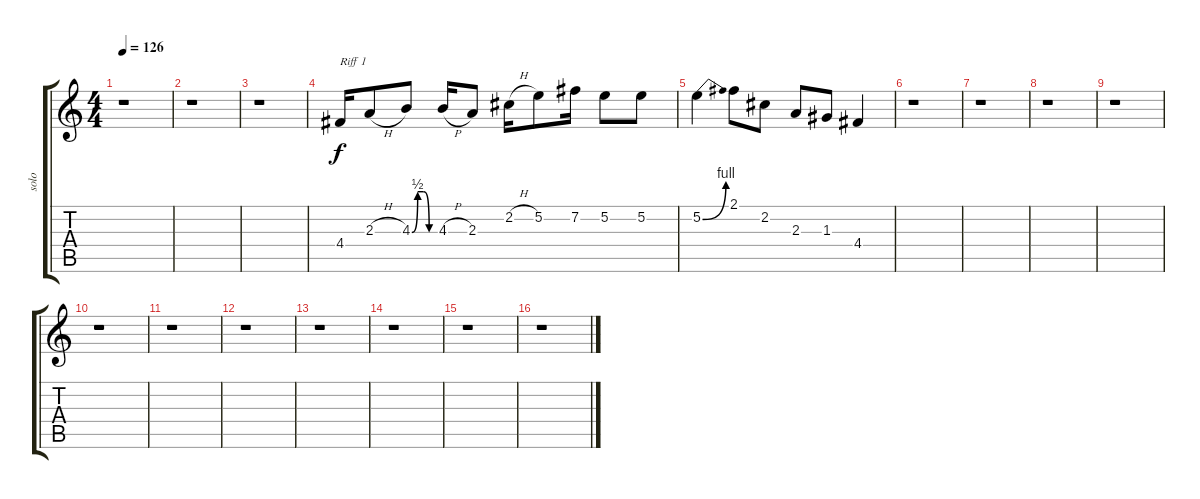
\track ("solo" "solo") {instrument electricguitarclean}
\staff {score tabs}
\tuning (E4 B3 G3 D3 A2 E2) {hide}
\ts (4 4)
\tempo 126
\clef g2
\ks c
r.1{dy f} |
r.1 |
r.1 |
4.4.16{txt "Riff 1"} 2.3{h}.8 4.3{be (custom 0 0 15 2 30 2 45 0 60 0)}.8 4.3{h}.16 2.3.8 2.2{h}.16 5.2.8 7.2.16 5.2.8 5.2.8 |
5.2{be (bend 0 0 60 4)}.4 2.1.8 2.2.8 2.3.8 1.3.8 4.4.4 |
r.1 |
r.1 |
r.1 |
r.1 |
r.1 |
r.1 |
r.1 |
r.1 |
r.1 |
r.1 |
r.1
